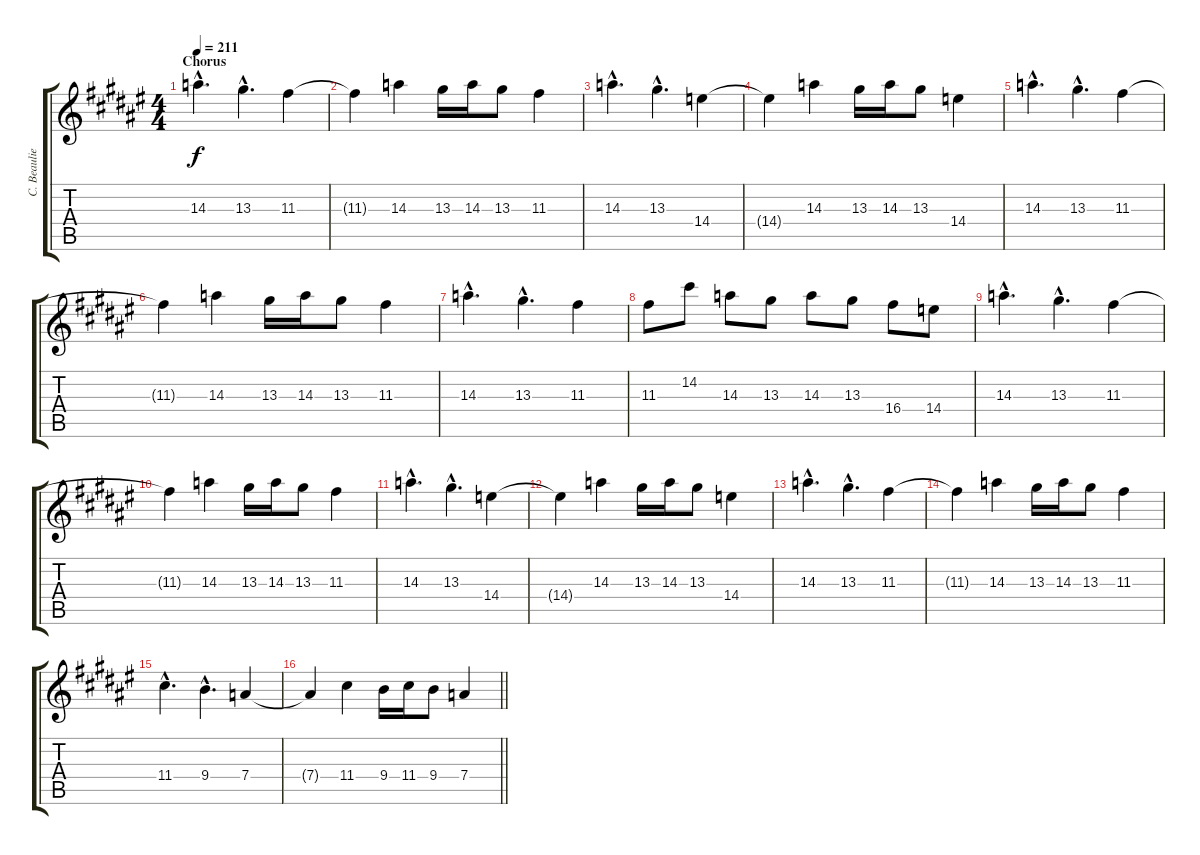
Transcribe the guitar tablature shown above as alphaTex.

\track ("C. Beaulieu" "C. Beaulie") {instrument distortionguitar}
\staff {score tabs}
\tuning (E4 B3 G3 D3 A2 D2) {hide}
\ts (4 4)
\section ("" "Chorus")
\tempo 211
\clef g2
\ks d#minor
14.3{hac}.4{d dy f} 13.3{hac}.4{d} 11.3.4 |
11.3{t}.4 14.3.4 13.3.16 14.3.16 13.3.8 11.3.4 |
14.3{hac}.4{d} 13.3{hac}.4{d} 14.4.4 |
14.4{t}.4 14.3.4 13.3.16 14.3.16 13.3.8 14.4.4 |
14.3{hac}.4{d} 13.3{hac}.4{d} 11.3.4 |
11.3{t}.4 14.3.4 13.3.16 14.3.16 13.3.8 11.3.4 |
14.3{hac}.4{d} 13.3{hac}.4{d} 11.3.4 |
11.3.8 14.2.8 14.3.8 13.3.8 14.3.8 13.3.8 16.4.8 14.4.8 |
14.3{hac}.4{d} 13.3{hac}.4{d} 11.3.4 |
11.3{t}.4 14.3.4 13.3.16 14.3.16 13.3.8 11.3.4 |
14.3{hac}.4{d} 13.3{hac}.4{d} 14.4.4 |
14.4{t}.4 14.3.4 13.3.16 14.3.16 13.3.8 14.4.4 |
14.3{hac}.4{d} 13.3{hac}.4{d} 11.3.4 |
11.3{t}.4 14.3.4 13.3.16 14.3.16 13.3.8 11.3.4 |
11.4{hac}.4{d} 9.4{hac}.4{d} 7.4.4 |
\barLineRight lightlight
7.4{t}.4 11.4.4 9.4.16 11.4.16 9.4.8 7.4.4
